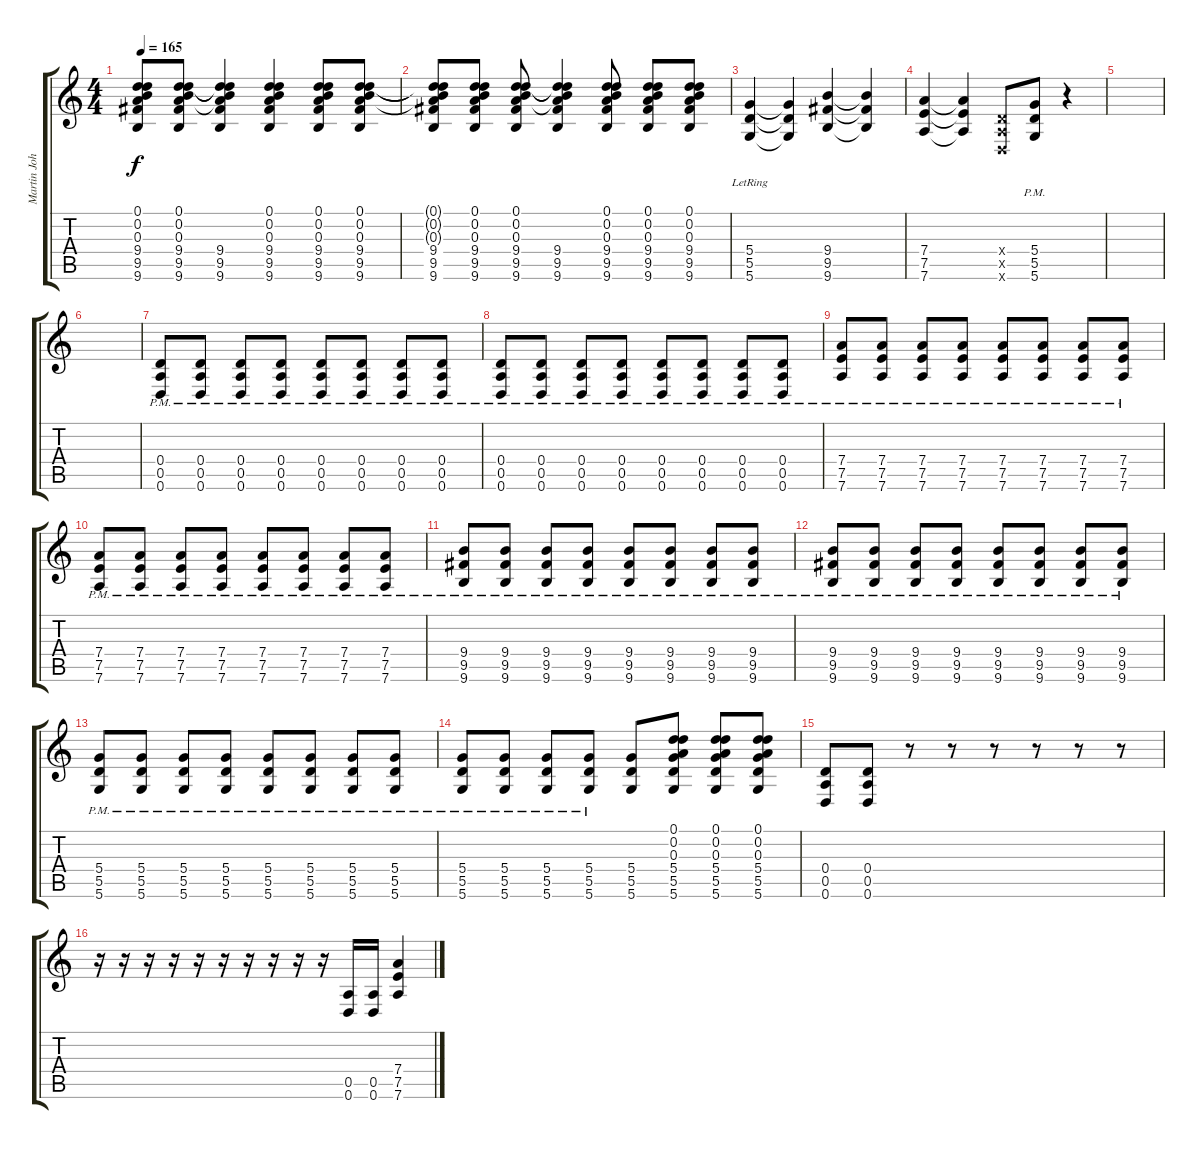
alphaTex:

\track ("Martin Johnson (Rhythm Guitar)" "Martin Joh") {instrument distortionguitar}
\staff {score tabs}
\tuning (D4 D4 A3 D3 A2 D2) {hide}
\ts (4 4)
\tempo 165
\clef g2
\ks c
(0.1 0.2 0.3 9.4 9.5 9.6).8{dy f} (0.1 0.2 0.3 9.4 9.5 9.6).8 (0.1{t} 0.2{t} 0.3{t} 9.4 9.5 9.6).4 (0.1 0.2 0.3 9.4 9.5 9.6).4 (0.1 0.2 0.3 9.4 9.5 9.6).8 (0.1 0.2 0.3 9.4 9.5 9.6).8 |
(0.1{t} 0.2{t} 0.3{t} 9.4 9.5 9.6).8 (0.1 0.2 0.3 9.4 9.5 9.6).8 (0.1 0.2 0.3 9.4 9.5 9.6).8 (0.1{t} 0.2{t} 0.3{t} 9.4 9.5 9.6).4 (0.1 0.2 0.3 9.4 9.5 9.6).8 (0.1 0.2 0.3 9.4 9.5 9.6).8 (0.1 0.2 0.3 9.4 9.5 9.6).8 |
(5.4{lr} 5.5{lr} 5.6{lr}).4 (5.4{t} 5.5{t} 5.6{t}).4 (9.4 9.5 9.6).4 (9.4{t} 9.5{t} 9.6{t}).4 |
(7.4 7.5 7.6).4 (7.4{t} 7.5{t} 7.6{t}).4 (0.4{x} 0.5{x} 0.6{x}).8 (5.4{pm} 5.5 5.6).8 r.4 |
|
|
(0.4{pm} 0.5{pm} 0.6{pm}).8 (0.4{pm} 0.5{pm} 0.6{pm}).8 (0.4{pm} 0.5{pm} 0.6{pm}).8 (0.4{pm} 0.5{pm} 0.6{pm}).8 (0.4{pm} 0.5{pm} 0.6{pm}).8 (0.4{pm} 0.5{pm} 0.6{pm}).8 (0.4{pm} 0.5{pm} 0.6{pm}).8 (0.4{pm} 0.5{pm} 0.6{pm}).8 |
(0.4{pm} 0.5{pm} 0.6{pm}).8 (0.4{pm} 0.5{pm} 0.6{pm}).8 (0.4{pm} 0.5{pm} 0.6{pm}).8 (0.4{pm} 0.5{pm} 0.6{pm}).8 (0.4{pm} 0.5{pm} 0.6{pm}).8 (0.4{pm} 0.5{pm} 0.6{pm}).8 (0.4{pm} 0.5{pm} 0.6{pm}).8 (0.4{pm} 0.5{pm} 0.6{pm}).8 |
(7.4{pm} 7.5{pm} 7.6{pm}).8 (7.4{pm} 7.5{pm} 7.6{pm}).8 (7.4{pm} 7.5{pm} 7.6{pm}).8 (7.4{pm} 7.5{pm} 7.6{pm}).8 (7.4{pm} 7.5{pm} 7.6{pm}).8 (7.4{pm} 7.5{pm} 7.6{pm}).8 (7.4{pm} 7.5{pm} 7.6{pm}).8 (7.4{pm} 7.5{pm} 7.6{pm}).8 |
(7.4{pm} 7.5{pm} 7.6{pm}).8 (7.4{pm} 7.5{pm} 7.6{pm}).8 (7.4{pm} 7.5{pm} 7.6{pm}).8 (7.4{pm} 7.5{pm} 7.6{pm}).8 (7.4{pm} 7.5{pm} 7.6{pm}).8 (7.4{pm} 7.5{pm} 7.6{pm}).8 (7.4{pm} 7.5{pm} 7.6{pm}).8 (7.4{pm} 7.5{pm} 7.6{pm}).8 |
(9.4{pm} 9.5{pm} 9.6{pm}).8 (9.4{pm} 9.5{pm} 9.6{pm}).8 (9.4{pm} 9.5{pm} 9.6{pm}).8 (9.4{pm} 9.5{pm} 9.6{pm}).8 (9.4{pm} 9.5{pm} 9.6{pm}).8 (9.4{pm} 9.5{pm} 9.6{pm}).8 (9.4{pm} 9.5{pm} 9.6{pm}).8 (9.4{pm} 9.5{pm} 9.6{pm}).8 |
(9.4{pm} 9.5{pm} 9.6{pm}).8 (9.4{pm} 9.5{pm} 9.6{pm}).8 (9.4{pm} 9.5{pm} 9.6{pm}).8 (9.4{pm} 9.5{pm} 9.6{pm}).8 (9.4{pm} 9.5{pm} 9.6{pm}).8 (9.4{pm} 9.5{pm} 9.6{pm}).8 (9.4{pm} 9.5{pm} 9.6{pm}).8 (9.4{pm} 9.5{pm} 9.6{pm}).8 |
(5.4{pm} 5.5{pm} 5.6{pm}).8 (5.4{pm} 5.5{pm} 5.6{pm}).8 (5.4{pm} 5.5{pm} 5.6{pm}).8 (5.4{pm} 5.5{pm} 5.6{pm}).8 (5.4{pm} 5.5{pm} 5.6{pm}).8 (5.4{pm} 5.5{pm} 5.6{pm}).8 (5.4{pm} 5.5{pm} 5.6{pm}).8 (5.4{pm} 5.5{pm} 5.6{pm}).8 |
(5.4{pm} 5.5{pm} 5.6{pm}).8 (5.4{pm} 5.5{pm} 5.6{pm}).8 (5.4{pm} 5.5{pm} 5.6{pm}).8 (5.4{pm} 5.5{pm} 5.6{pm}).8 (5.4 5.5 5.6).8 (0.1 0.2 0.3 5.4 5.5 5.6).8 (0.1 0.2 0.3 5.4 5.5 5.6).8 (0.1 0.2 0.3 5.4 5.5 5.6).8 |
(0.4 0.5 0.6).8 (0.4 0.5 0.6).8 r.8 r.8 r.8 r.8 r.8 r.8 |
r.16 r.16 r.16 r.16 r.16 r.16 r.16 r.16 r.16 r.16 (0.5 0.6).16 (0.5 0.6).16 (7.4 7.5 7.6).4
